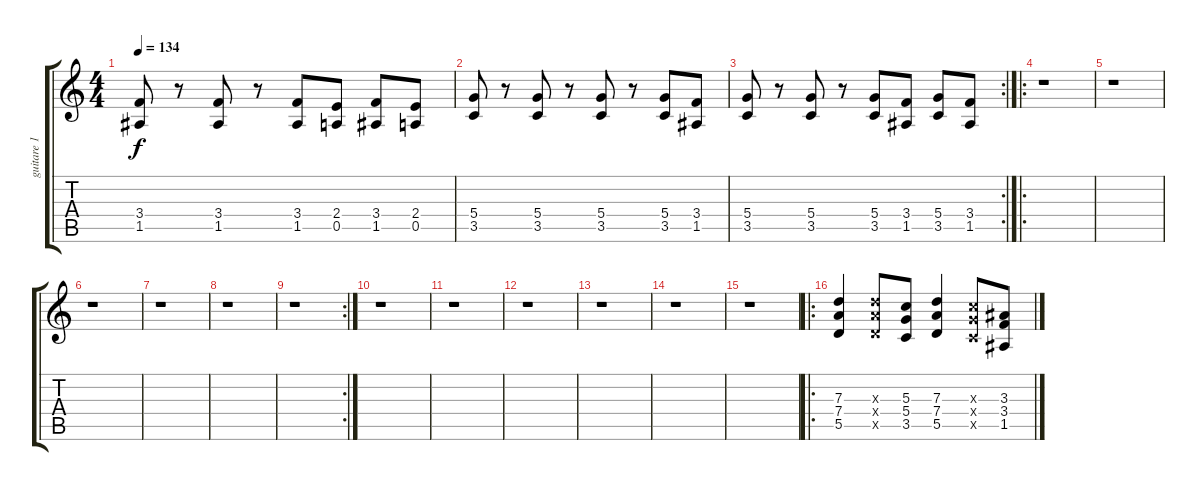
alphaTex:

\track ("guitare 1" "guitare 1") {instrument distortionguitar}
\staff {score tabs}
\tuning (E4 B3 G3 D3 A2 E2) {hide}
\ts (4 4)
\tempo 134
\clef g2
\ks c
(3.4 1.5).8{dy f} r.8 (3.4 1.5).8 r.8 (3.4 1.5).8 (2.4 0.5).8 (3.4 1.5).8 (2.4 0.5).8 |
(5.4 3.5).8 r.8 (5.4 3.5).8 r.8 (5.4 3.5).8 r.8 (5.4 3.5).8 (3.4 1.5).8 |
\rc 2
(5.4 3.5).8 r.8 (5.4 3.5).8 r.8 (5.4 3.5).8 (3.4 1.5).8 (5.4 3.5).8 (3.4 1.5).8 |
\ro
r.1 |
r.1 |
r.1 |
r.1 |
r.1 |
\rc 2
r.1 |
r.1 |
r.1 |
r.1 |
r.1 |
r.1 |
r.1 |
\ro
(7.3 7.4 5.5).4 (7.3{x} 7.4{x} 5.5{x}).8 (5.3 5.4 3.5).8 (7.3 7.4 5.5).4 (5.3{x} 5.4{x} 3.5{x}).8 (3.3 3.4 1.5).8
